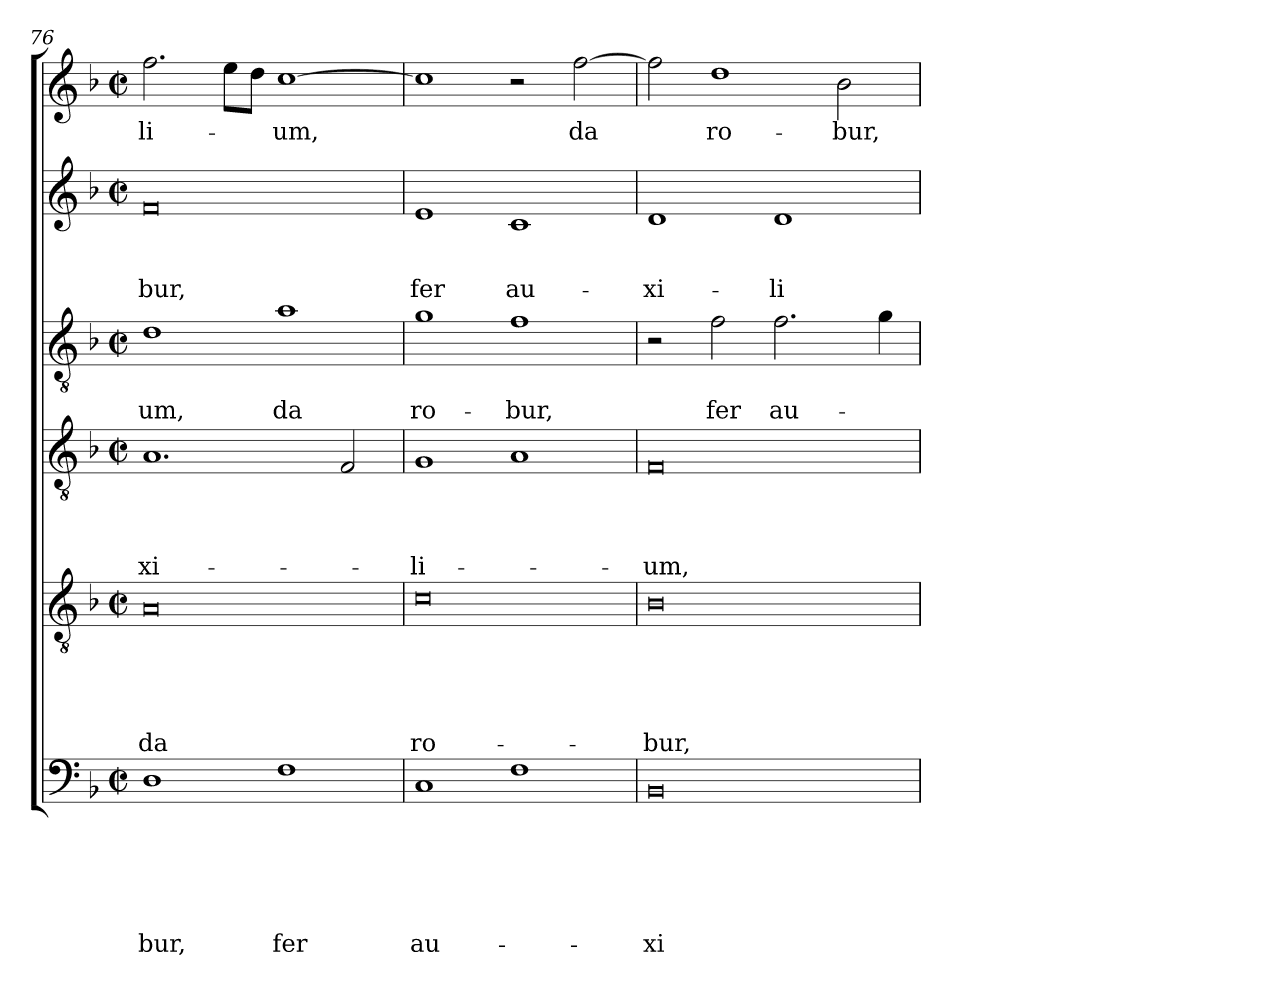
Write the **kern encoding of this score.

**kern	**text	**text	**text	**text	**text	**text	**kern	**text	**text	**text	**text	**text	**kern	**text	**text	**text	**text	**kern	**text	**text	**kern	**text	**text	**text	**kern	**text
*part6	*part6	*part6	*part6	*part6	*part6	*part6	*part5	*part5	*part5	*part5	*part5	*part5	*part4	*part4	*part4	*part4	*part4	*part3	*part3	*part3	*part2	*part2	*part2	*part2	*part1	*part1
*staff6	*staff6	*staff6	*staff6	*staff6	*staff6	*staff6	*staff5	*staff5	*staff5	*staff5	*staff5	*staff5	*staff4	*staff4	*staff4	*staff4	*staff4	*staff3	*staff3	*staff3	*staff2	*staff2	*staff2	*staff2	*staff1	*staff1
!!LO:LB:g=z
*clefF4	*	*	*	*	*	*	*clefGv2	*	*	*	*	*	*clefGv2	*	*	*	*	*clefGv2	*	*	*clefG2	*	*	*	*clefG2	*
*k[b-]	*	*	*	*	*	*	*k[b-]	*	*	*	*	*	*k[b-]	*	*	*	*	*k[b-]	*	*	*k[b-]	*	*	*	*k[b-]	*
*F:	*	*	*	*	*	*	*F:	*	*	*	*	*	*F:	*	*	*	*	*F:	*	*	*F:	*	*	*	*F:	*
*M2/2	*	*	*	*	*	*	*M2/2	*	*	*	*	*	*M2/2	*	*	*	*	*M2/2	*	*	*M2/2	*	*	*	*M2/2	*
*met(c|)	*	*	*	*	*	*	*met(c|)	*	*	*	*	*	*met(c|)	*	*	*	*	*met(c|)	*	*	*met(c|)	*	*	*	*met(c|)	*
=76	=76	=76	=76	=76	=76	=76	=76	=76	=76	=76	=76	=76	=76	=76	=76	=76	=76	=76	=76	=76	=76	=76	=76	=76	=76	=76
1D	.	.	.	.	.	-bur,	0A	.	.	.	.	da	1.A	.	.	.	-xi-	1d	.	-um,	0f	.	.	-bur,	2.ff\	-li-
.	.	.	.	.	.	.	.	.	.	.	.	.	.	.	.	.	.	.	.	.	.	.	.	.	8ee\L	.
.	.	.	.	.	.	.	.	.	.	.	.	.	.	.	.	.	.	.	.	.	.	.	.	.	8dd\J	.
1F	.	.	.	.	.	fer	.	.	.	.	.	.	.	.	.	.	.	1a	.	da	.	.	.	.	[1cc	-um,
.	.	.	.	.	.	.	.	.	.	.	.	.	2F/	.	.	.	.	.	.	.	.	.	.	.	.	.
=77	=77	=77	=77	=77	=77	=77	=77	=77	=77	=77	=77	=77	=77	=77	=77	=77	=77	=77	=77	=77	=77	=77	=77	=77	=77	=77
1C	.	.	.	.	.	au-	0c	.	.	.	.	ro-	1G	.	.	.	-li-	1g	.	ro-	1e	.	.	fer	1cc]	.
1F	.	.	.	.	.	.	.	.	.	.	.	.	1A	.	.	.	.	1f	.	-bur,	1c	.	.	au-	2r	.
.	.	.	.	.	.	.	.	.	.	.	.	.	.	.	.	.	.	.	.	.	.	.	.	.	[2ff\	da
=78	=78	=78	=78	=78	=78	=78	=78	=78	=78	=78	=78	=78	=78	=78	=78	=78	=78	=78	=78	=78	=78	=78	=78	=78	=78	=78
0BB-	.	.	.	.	.	-xi-	0B-	.	.	.	.	-bur,	0F	.	.	.	-um,	2r	.	.	1d	.	.	-xi-	2ff\]	.
.	.	.	.	.	.	.	.	.	.	.	.	.	.	.	.	.	.	2f\	.	fer	.	.	.	.	1dd	ro-
.	.	.	.	.	.	.	.	.	.	.	.	.	.	.	.	.	.	2.f\	.	au-	1d	.	.	-li-	.	.
.	.	.	.	.	.	.	.	.	.	.	.	.	.	.	.	.	.	.	.	.	.	.	.	.	2b-\	-bur,
.	.	.	.	.	.	.	.	.	.	.	.	.	.	.	.	.	.	4g\	.	.	.	.	.	.	.	.
=	=	=	=	=	=	=	=	=	=	=	=	=	=	=	=	=	=	=	=	=	=	=	=	=	=	=
*-	*-	*-	*-	*-	*-	*-	*-	*-	*-	*-	*-	*-	*-	*-	*-	*-	*-	*-	*-	*-	*-	*-	*-	*-	*-	*-
